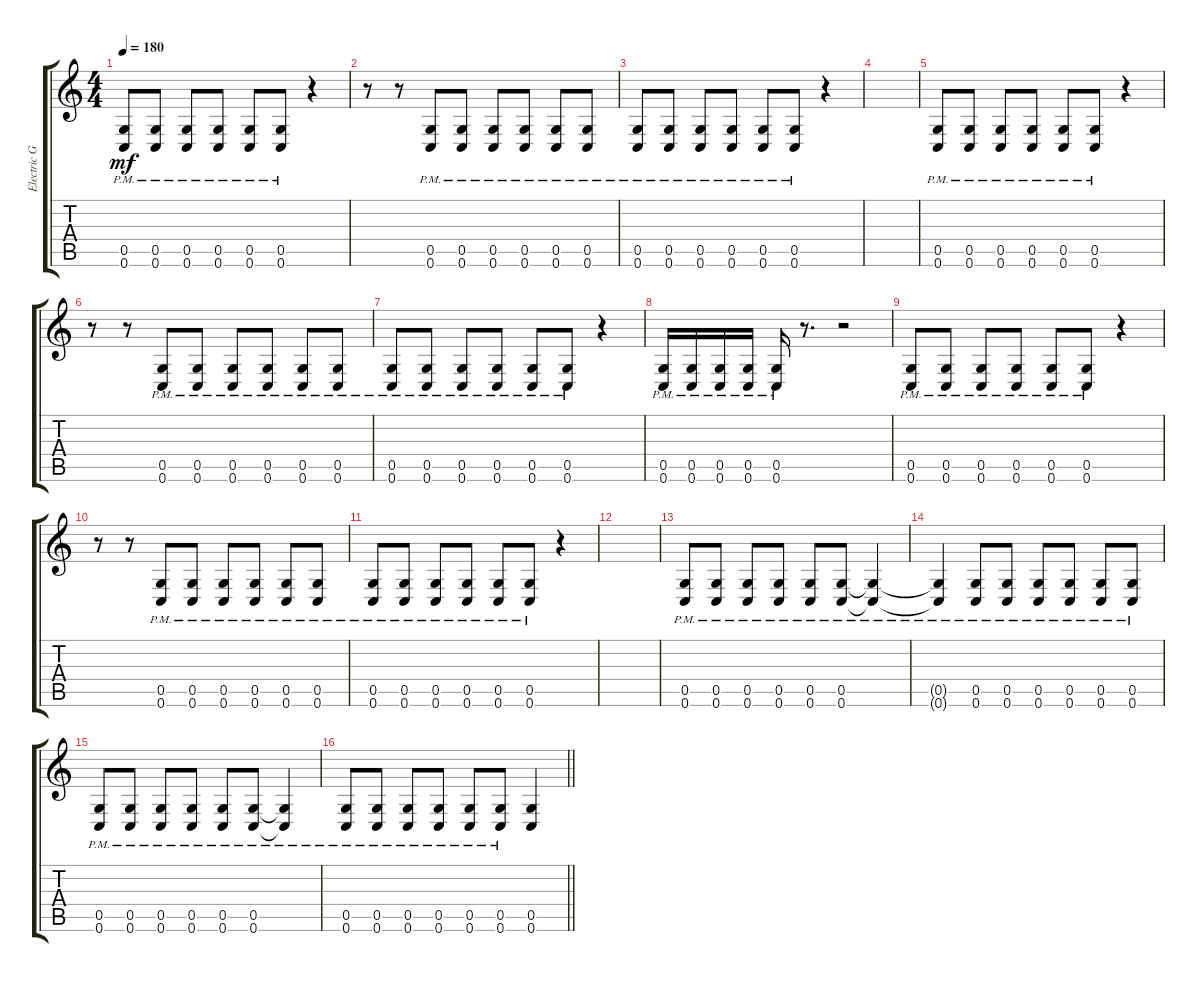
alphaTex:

\track ("Electric Guitar" "Electric G") {instrument distortionguitar}
\staff {score tabs}
\tuning (D4 A3 F3 C3 G2 C2) {hide}
\ts (4 4)
\tempo 180
\clef g2
\ks c
(0.5{pm} 0.6{pm}).8{dy mf} (0.5{pm} 0.6{pm}).8 (0.5{pm} 0.6{pm}).8 (0.5{pm} 0.6{pm}).8 (0.5{pm} 0.6{pm}).8 (0.5{pm} 0.6{pm}).8 r.4 |
r.8 r.8 (0.5{pm} 0.6{pm}).8 (0.5{pm} 0.6{pm}).8 (0.5{pm} 0.6{pm}).8 (0.5{pm} 0.6{pm}).8 (0.5{pm} 0.6{pm}).8 (0.5{pm} 0.6{pm}).8 |
(0.5{pm} 0.6{pm}).8 (0.5{pm} 0.6{pm}).8 (0.5{pm} 0.6{pm}).8 (0.5{pm} 0.6{pm}).8 (0.5{pm} 0.6{pm}).8 (0.5{pm} 0.6{pm}).8 r.4 |
|
(0.5{pm} 0.6{pm}).8 (0.5{pm} 0.6{pm}).8 (0.5{pm} 0.6{pm}).8 (0.5{pm} 0.6{pm}).8 (0.5{pm} 0.6{pm}).8 (0.5{pm} 0.6{pm}).8 r.4 |
r.8 r.8 (0.5{pm} 0.6{pm}).8 (0.5{pm} 0.6{pm}).8 (0.5{pm} 0.6{pm}).8 (0.5{pm} 0.6{pm}).8 (0.5{pm} 0.6{pm}).8 (0.5{pm} 0.6{pm}).8 |
(0.5{pm} 0.6{pm}).8 (0.5{pm} 0.6{pm}).8 (0.5{pm} 0.6{pm}).8 (0.5{pm} 0.6{pm}).8 (0.5{pm} 0.6{pm}).8 (0.5{pm} 0.6{pm}).8 r.4 |
(0.5{pm} 0.6{pm}).16 (0.5{pm} 0.6{pm}).16 (0.5{pm} 0.6{pm}).16 (0.5{pm} 0.6{pm}).16 (0.5{pm} 0.6{pm}).16 r.8{d} r.2 |
(0.5{pm} 0.6{pm}).8 (0.5{pm} 0.6{pm}).8 (0.5{pm} 0.6{pm}).8 (0.5{pm} 0.6{pm}).8 (0.5{pm} 0.6{pm}).8 (0.5{pm} 0.6{pm}).8 r.4 |
r.8 r.8 (0.5{pm} 0.6{pm}).8 (0.5{pm} 0.6{pm}).8 (0.5{pm} 0.6{pm}).8 (0.5{pm} 0.6{pm}).8 (0.5{pm} 0.6{pm}).8 (0.5{pm} 0.6{pm}).8 |
(0.5{pm} 0.6{pm}).8 (0.5{pm} 0.6{pm}).8 (0.5{pm} 0.6{pm}).8 (0.5{pm} 0.6{pm}).8 (0.5{pm} 0.6{pm}).8 (0.5{pm} 0.6{pm}).8 r.4 |
|
(0.5{pm} 0.6{pm}).8 (0.5{pm} 0.6{pm}).8 (0.5{pm} 0.6{pm}).8 (0.5{pm} 0.6{pm}).8 (0.5{pm} 0.6{pm}).8 (0.5{pm} 0.6{pm}).8 (0.5{pm t} 0.6{pm t}).4 |
(0.5{pm t} 0.6{pm t}).4 (0.5{pm} 0.6{pm}).8 (0.5{pm} 0.6{pm}).8 (0.5{pm} 0.6{pm}).8 (0.5{pm} 0.6{pm}).8 (0.5{pm} 0.6{pm}).8 (0.5{pm} 0.6{pm}).8 |
(0.5{pm} 0.6{pm}).8 (0.5{pm} 0.6{pm}).8 (0.5{pm} 0.6{pm}).8 (0.5{pm} 0.6{pm}).8 (0.5{pm} 0.6{pm}).8 (0.5{pm} 0.6{pm}).8 (0.5{pm t} 0.6{pm t}).4 |
\barLineRight lightlight
(0.5{pm} 0.6{pm}).8 (0.5{pm} 0.6{pm}).8 (0.5{pm} 0.6{pm}).8 (0.5{pm} 0.6{pm}).8 (0.5{pm} 0.6{pm}).8 (0.5{pm} 0.6{pm}).8 (0.5 0.6).4
